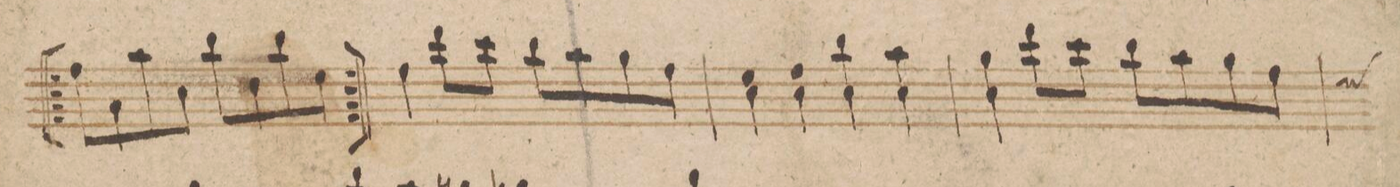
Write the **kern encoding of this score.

**kern	**dynam
*I"Violino Imo	*
*clefG2	*
*k[b-]	*
*met(c|)	*
*M2/2	*
8ff\L	.
8a\	.
8aa\	.
8cc\J	.
8bb-\L	.
8dd\	.
8bb-\	.
8ee\J	.
=62	=62
8ff\Lyy	.
8a\yy	.
8aa\yy	.
8cc\Jyy	.
8bb-\Lyy	.
8dd\yy	.
8bb-\yy	.
8ee\Jyy	.
=63	=63
4ff\	.
8ddd\L	.
8ccc\J	.
8bb-\L	.
8aa\	.
8gg\	.
8ff\J	.
=64	=64
4ee\ 4cc\	.
4ff\ 4cc\	.
4bb-\ 4cc\	.
4aa\ 4cc\	.
=65	=65
4gg\ 4cc\	.
8ddd\L	.
8ccc\J	.
8bb-\L	.
8aa\	.
8gg\	.
8ff\J	.
*custos	*
=66	=66
*-	*-
